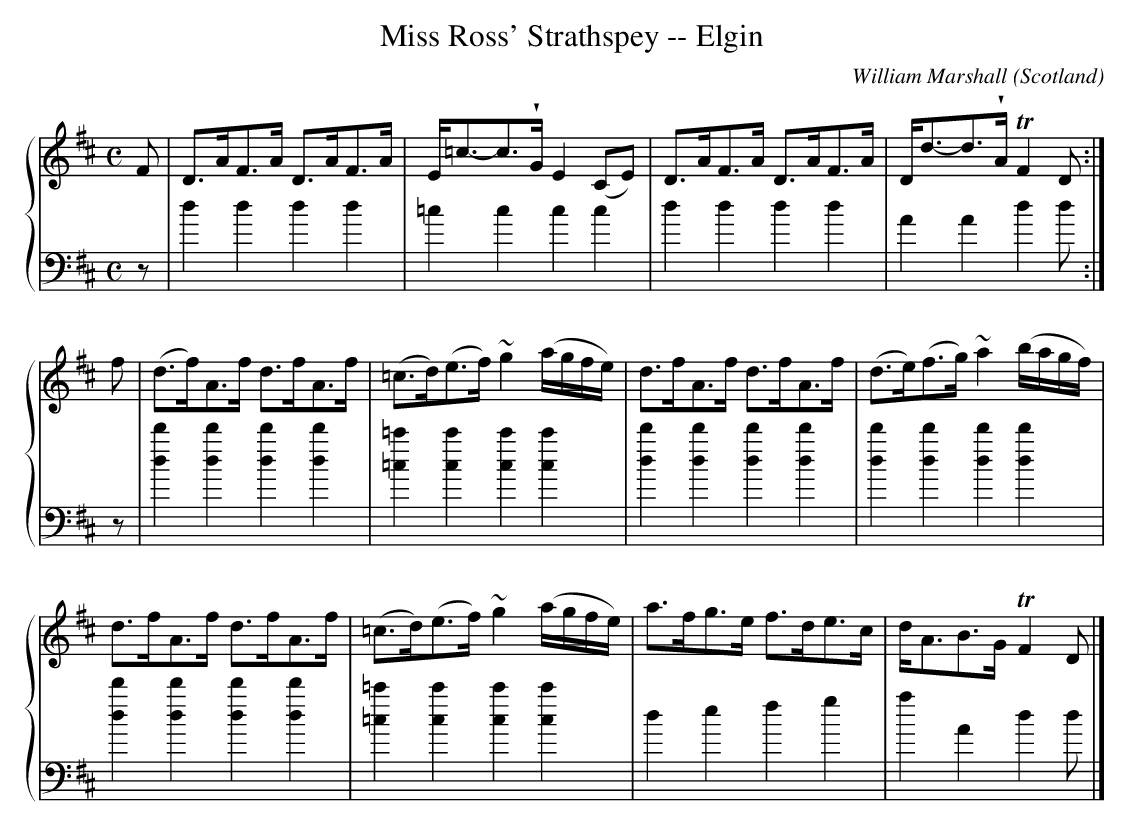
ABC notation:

X:1
T:Miss Ross' Strathspey -- Elgin
C:William Marshall
L:1/8
M:C
O:Scotland
K:D
%%staves {1 2}
V:1
F | \
D>AF>A D>AF>A | E<=c-c>!wedge!G E2 (CE) | \
D>AF>A D>AF>A | D<d-d>!wedge!A !trill!F2 D :|
f |\
(d>f)A>f d>fA>f | (=c>d)(e>f) ~g2 (a/g/f/e/) | \
d>fA>f d>fA>f | (d>e)(f>g) ~a2 (b/a/g/f/) |
d>fA>f d>fA>f | (=c>d)(e>f) ~g2 (a/g/f/e/) | \
a>fg>e f>de>c | d<AB>G !trill!F2 D |]
V:2 clef=bass
L:1/4
z/ | dddd | =cccc | dddd | AAdd/ :| \
z/ | [dd'] [dd'] [dd'] [dd'] | [=c=c'][cc'][cc'][cc'] | [dd'][dd'][dd'][dd'] | [dd'][dd'][dd'][dd'] | \
     [dd'] [dd'] [dd'] [dd'] | [=c=c'][cc'][cc'][cc'] | defg | aAdd/ |]
